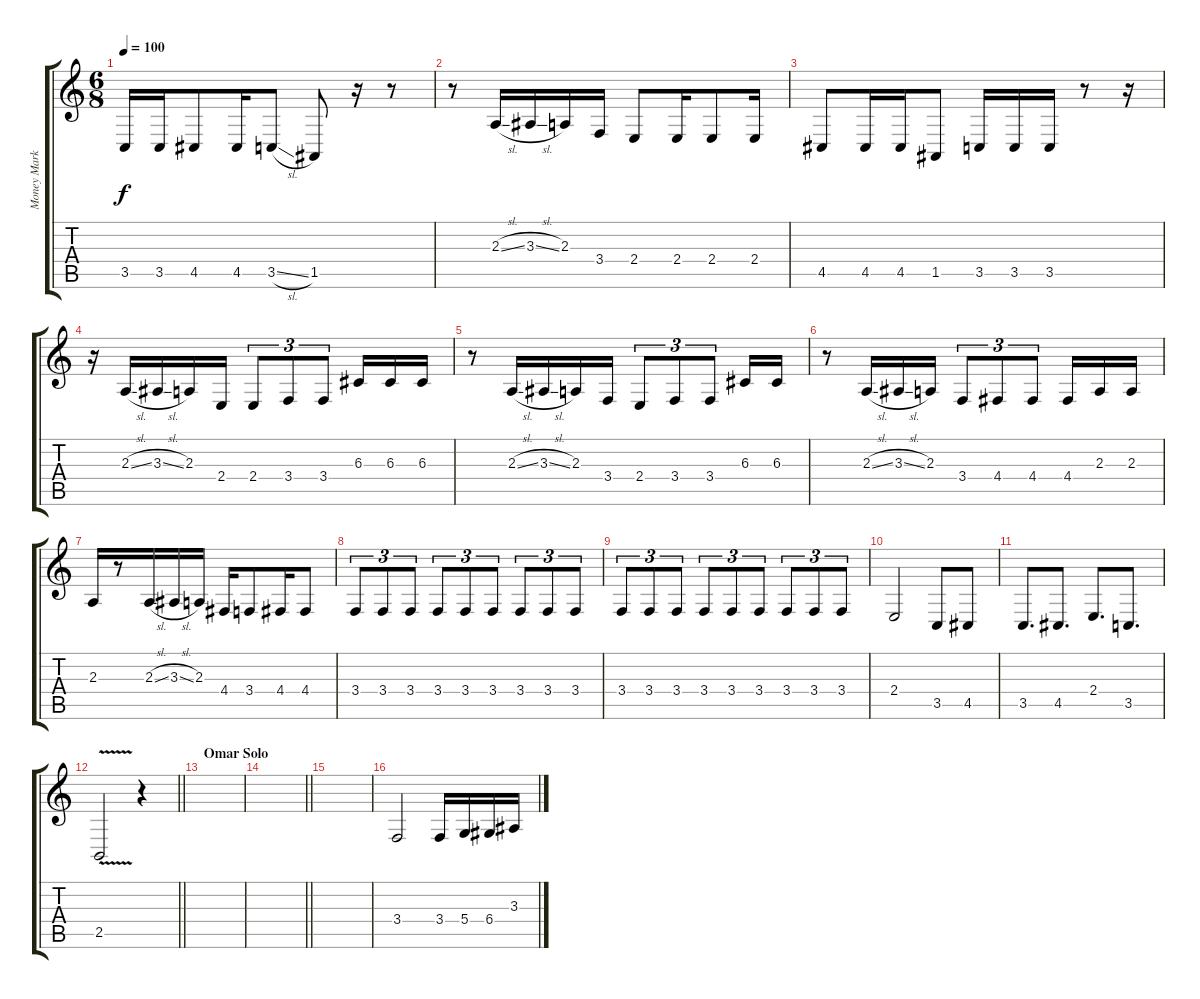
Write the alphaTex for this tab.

\track ("Money Mark" "Money Mark") {instrument drawbarorgan}
\staff {score tabs}
\tuning (E4 B3 G3 D3 A2 E2) {hide}
\ts (6 8)
\tempo 100
\clef g2
\ks c
3.5{t}.16{dy f} 3.5.16 4.5.8 4.5.16 3.5{sl}.8 1.5.8 r.16 r.8 |
r.8 2.3{sl}.16 3.3{sl}.16 2.3.16 3.4.16 2.4.8 2.4.16 2.4.8 2.4.16 |
4.5.8 4.5.16 4.5.16 1.5.8 3.5.16 3.5.16 3.5.16 r.8 r.16 |
r.16 2.3{sl}.16 3.3{sl}.16 2.3.16 2.4.16 2.4.8{tu (3 2)} 3.4.8{tu (3 2)} 3.4.8{tu (3 2)} 6.3.16 6.3.16 6.3.16 |
r.8 2.3{sl}.16 3.3{sl}.16 2.3.16 3.4.16 2.4.8{tu (3 2)} 3.4.8{tu (3 2)} 3.4.8{tu (3 2)} 6.3.16 6.3.16 |
r.8 2.3{sl}.16 3.3{sl}.16 2.3.16 3.4.8{tu (3 2)} 4.4.8{tu (3 2)} 4.4.8{tu (3 2)} 4.4.16 2.3.16 2.3.16 |
2.3.16 r.8 2.3{sl}.16 3.3{sl}.16 2.3.16 4.4.16 3.4.8 4.4.16 4.4.8 |
3.4.8{tu (3 2)} 3.4.8{tu (3 2)} 3.4.8{tu (3 2)} 3.4.8{tu (3 2)} 3.4.8{tu (3 2)} 3.4.8{tu (3 2)} 3.4.8{tu (3 2)} 3.4.8{tu (3 2)} 3.4.8{tu (3 2)} |
3.4.8{tu (3 2)} 3.4.8{tu (3 2)} 3.4.8{tu (3 2)} 3.4.8{tu (3 2)} 3.4.8{tu (3 2)} 3.4.8{tu (3 2)} 3.4.8{tu (3 2)} 3.4.8{tu (3 2)} 3.4.8{tu (3 2)} |
2.4.2 3.5.8 4.5.8 |
3.5.8{d} 4.5.8{d} 2.4.8{d} 3.5.8{d} |
\barLineRight lightlight
2.5{v}.2 r.4 |
\section ("" "Omar Solo")
|
\barLineRight lightlight
|
|
3.4.2 3.4.16 5.4.16 6.4.16 3.3.16
